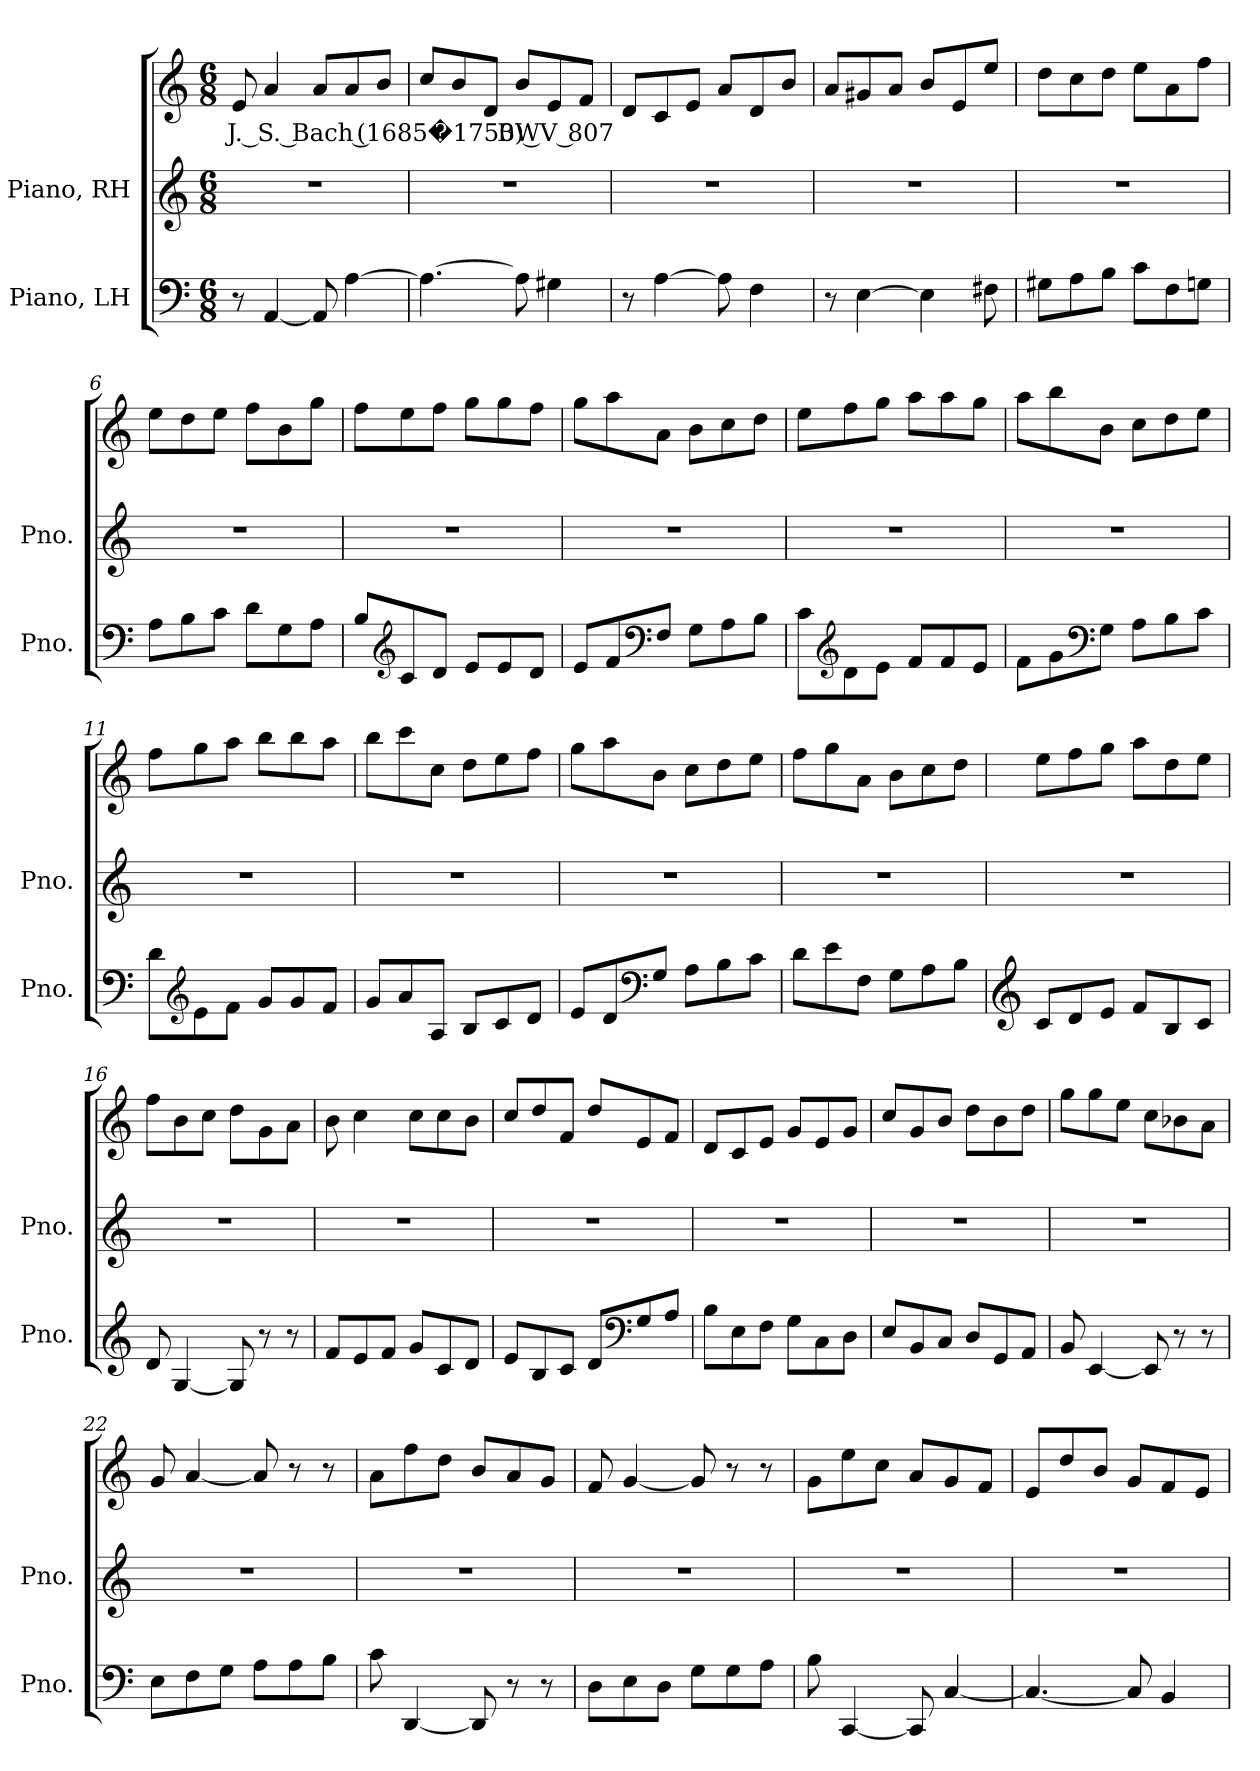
**kern	**kern	**kern	**text
*part2	*part1	*part1	*part1
*staff3	*staff2	*staff1	*staff1
*I"Piano, LH	*I"Piano, RH	*	*
*I'Pno.	*I'Pno.	*	*
*clefF4	*clefG2	*clefG2	*
*k[]	*k[]	*k[]	*
*M6/8	*M6/8	*M6/8	*
*MM285	*MM285	*MM285	*
=1	=1	=1	=1
!	!	!	!LO:LY:b
8r	2.r	8e/	J. S. Bach (1685�1750) BWV 807
[4AA/	.	4a/	.
8AA/]	.	8a/L	.
[4A\	.	8a/	.
.	.	8b/J	.
=2	=2	=2	=2
4.A\_	2.r	8cc/L	.
.	.	8b/	.
.	.	8d/J	.
8A\]	.	8b/L	.
4G#X\	.	8e/	.
.	.	8f/J	.
=3	=3	=3	=3
8r	2.r	8d/L	.
[4A\	.	8c/	.
.	.	8e/J	.
8A\]	.	8a/L	.
4F\	.	8d/	.
.	.	8b/J	.
!!LO:LB:g=z
=4	=4	=4	=4
8r	2.r	8a/L	.
[4E\	.	8g#X/	.
.	.	8a/J	.
4E\]	.	8b/L	.
.	.	8e/	.
8F#X\	.	8ee/J	.
=5	=5	=5	=5
8G#X\L	2.r	8dd\L	.
8A\	.	8cc\	.
8B\J	.	8dd\J	.
8c\L	.	8ee\L	.
8F\	.	8a\	.
8Gn\J	.	8ff\J	.
=6	=6	=6	=6
8A\L	2.r	8ee\L	.
8B\	.	8dd\	.
8c\J	.	8ee\J	.
8d\L	.	8ff\L	.
8G\	.	8b\	.
8A\J	.	8gg\J	.
=7	=7	=7	=7
8B/L	2.r	8ff\L	.
*clefG2	*	*	*
8c/	.	8ee\	.
8d/J	.	8ff\J	.
8e/L	.	8gg\L	.
8e/	.	8gg\	.
8d/J	.	8ff\J	.
=8	=8	=8	=8
8e/L	2.r	8gg\L	.
8f/	.	8aa\	.
*clefF4	*	*	*
8F/J	.	8a\J	.
8G\L	.	8b\L	.
8A\	.	8cc\	.
8B\J	.	8dd\J	.
!!LO:LB:g=z
=9	=9	=9	=9
8c\L	2.r	8ee\L	.
*clefG2	*	*	*
8d\	.	8ff\	.
8e\J	.	8gg\J	.
8f/L	.	8aa\L	.
8f/	.	8aa\	.
8e/J	.	8gg\J	.
=10	=10	=10	=10
8f\L	2.r	8aa\L	.
8g\	.	8bb\	.
*clefF4	*	*	*
8G\J	.	8b\J	.
8A\L	.	8cc\L	.
8B\	.	8dd\	.
8c\J	.	8ee\J	.
=11	=11	=11	=11
8d\L	2.r	8ff\L	.
*clefG2	*	*	*
8e\	.	8gg\	.
8f\J	.	8aa\J	.
8g/L	.	8bb\L	.
8g/	.	8bb\	.
8f/J	.	8aa\J	.
=12	=12	=12	=12
8g/L	2.r	8bb\L	.
8a/	.	8ccc\	.
8A/J	.	8cc\J	.
8B/L	.	8dd\L	.
8c/	.	8ee\	.
8d/J	.	8ff\J	.
=13	=13	=13	=13
8e/L	2.r	8gg\L	.
8d/	.	8aa\	.
*clefF4	*	*	*
8G/J	.	8b\J	.
8A\L	.	8cc\L	.
8B\	.	8dd\	.
8c\J	.	8ee\J	.
!!LO:LB:g=z
=14	=14	=14	=14
8d\L	2.r	8ff\L	.
8e\	.	8gg\	.
8F\J	.	8a\J	.
8G\L	.	8b\L	.
8A\	.	8cc\	.
8B\J	.	8dd\J	.
=15	=15	=15	=15
*clefG2	*	*	*
8c/L	2.r	8ee\L	.
8d/	.	8ff\	.
8e/J	.	8gg\J	.
8f/L	.	8aa\L	.
8B/	.	8dd\	.
8c/J	.	8ee\J	.
=16	=16	=16	=16
8d/	2.r	8ff\L	.
[4G/	.	8b\	.
.	.	8cc\J	.
8G/]	.	8dd\L	.
8r	.	8g\	.
8r	.	8a\J	.
=17	=17	=17	=17
8f/L	2.r	8b\	.
8e/	.	4cc\	.
8f/J	.	.	.
8g/L	.	8cc\L	.
8c/	.	8cc\	.
8d/J	.	8b\J	.
=18	=18	=18	=18
8e/L	2.r	8cc/L	.
8B/	.	8dd/	.
8c/J	.	8f/J	.
8d/L	.	8dd/L	.
*clefF4	*	*	*
8G/	.	8e/	.
8A/J	.	8f/J	.
!!LO:PB:g=z
=19	=19	=19	=19
8B\L	2.r	8d/L	.
8E\	.	8c/	.
8F\J	.	8e/J	.
8G\L	.	8g/L	.
8C\	.	8e/	.
8D\J	.	8g/J	.
=20	=20	=20	=20
8E/L	2.r	8cc/L	.
8BB/	.	8g/	.
8C/J	.	8b/J	.
8D/L	.	8dd\L	.
8GG/	.	8b\	.
8AA/J	.	8dd\J	.
=21	=21	=21	=21
8BB/	2.r	8gg\L	.
[4EE/	.	8gg\	.
.	.	8ee\J	.
8EE/]	.	8cc\L	.
8r	.	8b-X\	.
8r	.	8a\J	.
=22	=22	=22	=22
8E\L	2.r	8g/	.
8F\	.	[4a/	.
8G\J	.	.	.
8A\L	.	8a/]	.
8A\	.	8r	.
8B\J	.	8r	.
=23	=23	=23	=23
8c\	2.r	8a\L	.
[4DD/	.	8ff\	.
.	.	8dd\J	.
8DD/]	.	8b/L	.
8r	.	8a/	.
8r	.	8g/J	.
!!LO:LB:g=z
=24	=24	=24	=24
8D\L	2.r	8f/	.
8E\	.	[4g/	.
8D\J	.	.	.
8G\L	.	8g/]	.
8G\	.	8r	.
8A\J	.	8r	.
=25	=25	=25	=25
8B\	2.r	8g\L	.
[4CC/	.	8ee\	.
.	.	8cc\J	.
8CC/]	.	8a/L	.
[4C/	.	8g/	.
.	.	8f/J	.
=26	=26	=26	=26
4.C/_	2.r	8e/L	.
.	.	8dd/	.
.	.	8b/J	.
8C/]	.	8g/L	.
4BB/	.	8f/	.
.	.	8e/J	.
=	=	=	=
*-	*-	*-	*-
